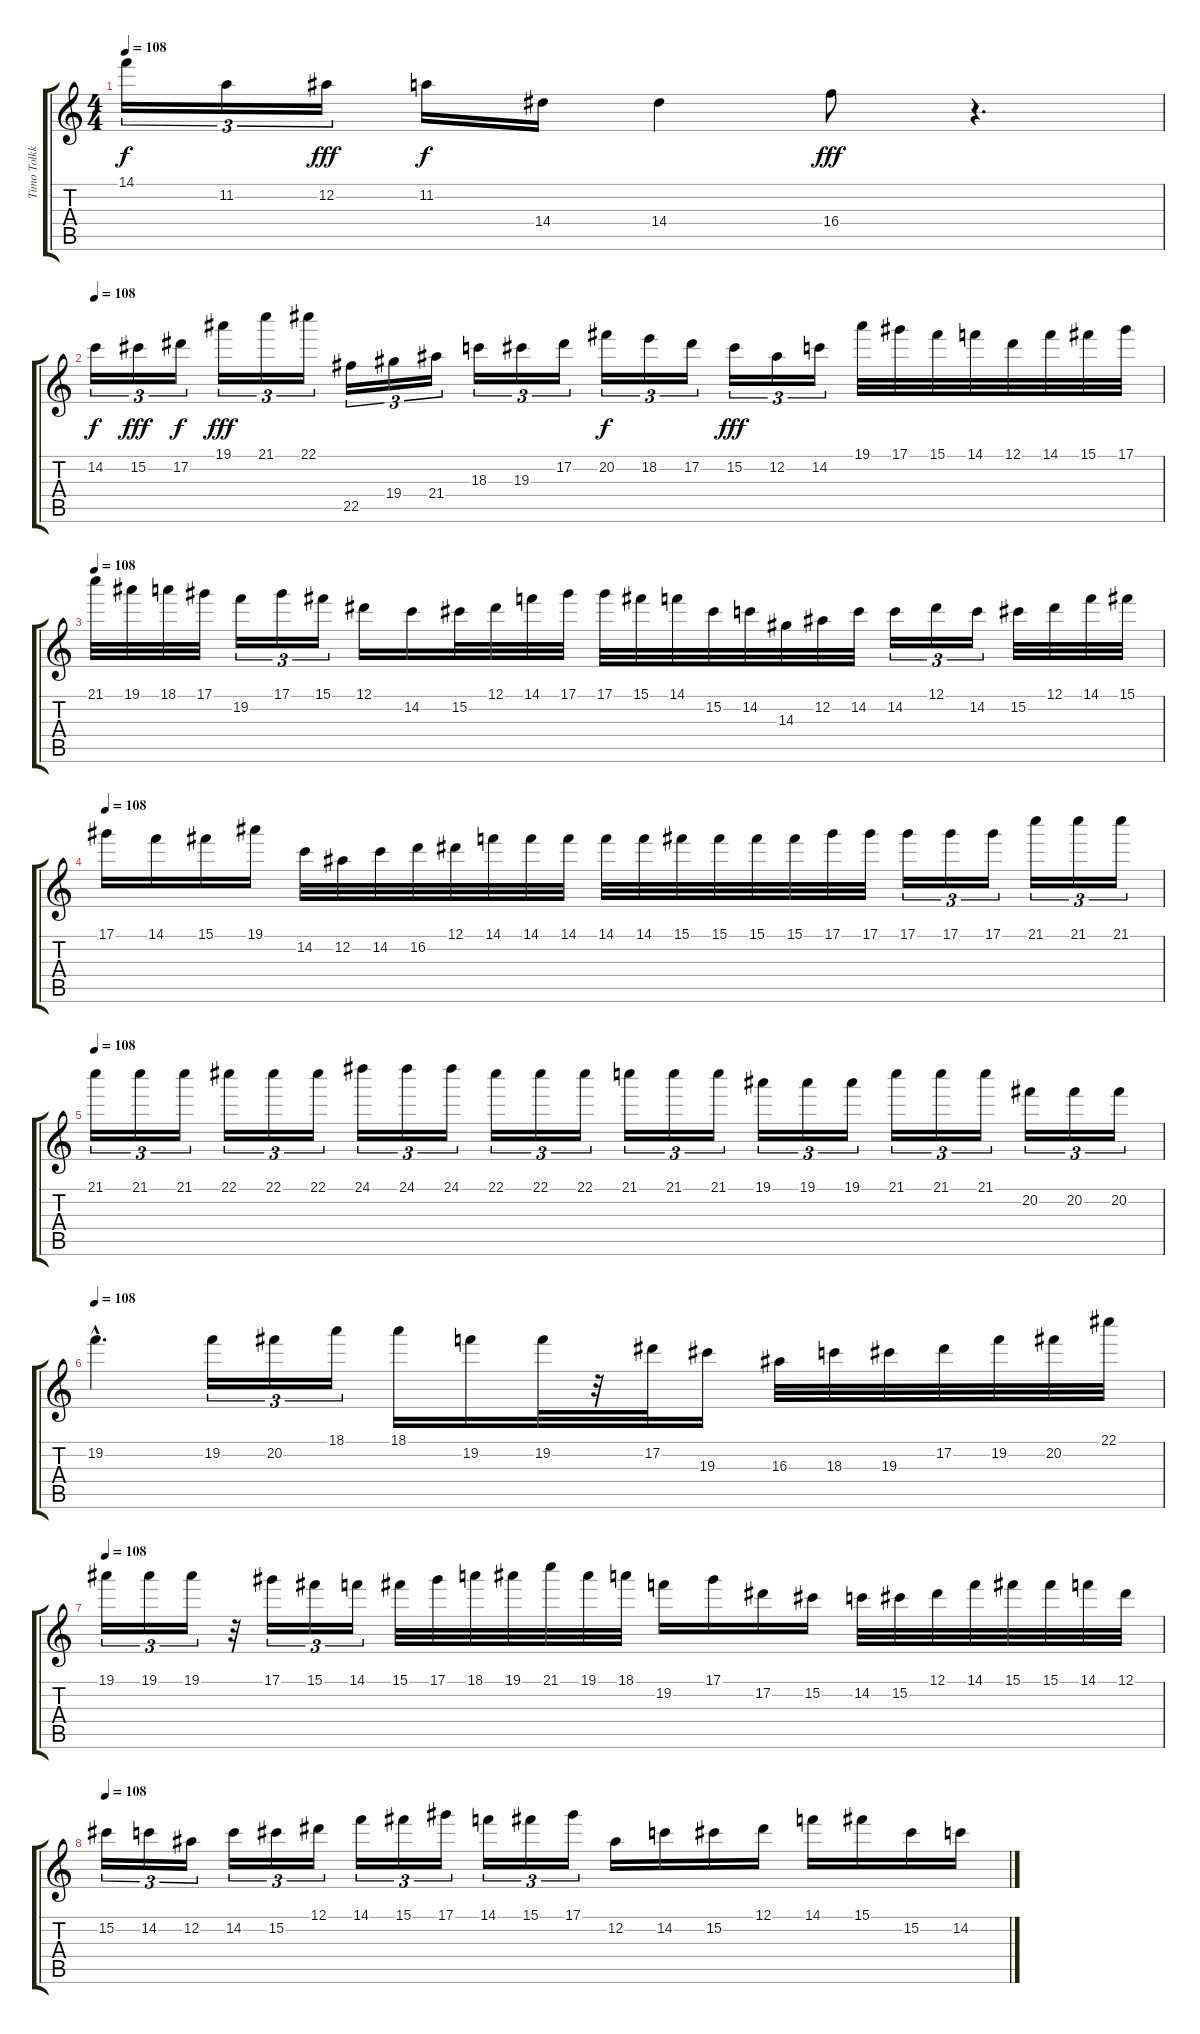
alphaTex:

\track ("Timo Tolkki (Lead Guitar)" "Timo Tolkk") {instrument overdrivenguitar}
\staff {score tabs}
\tuning (Eb4 Bb3 Gb3 Db3 Ab2 Eb2) {hide}
\ts (4 4)
\tempo 108
\clef g2
\ks c
14.1.16{tu (3 2) dy f} 11.2.16{tu (3 2)} 12.2.16{tu (3 2) dy fff} 11.2.16{dy f} 14.4.16 14.4.4 16.4.8{dy fff} r.4{d} |
\tempo 108
14.2.16{tu (3 2) dy f} 15.2.16{tu (3 2) dy fff} 17.2.16{tu (3 2) dy f} 19.1.16{tu (3 2) dy fff} 21.1.16{tu (3 2)} 22.1.16{tu (3 2)} 22.5.16{tu (3 2)} 19.4.16{tu (3 2)} 21.4.16{tu (3 2)} 18.3.16{tu (3 2)} 19.3.16{tu (3 2)} 17.2.16{tu (3 2)} 20.2.16{tu (3 2) dy f} 18.2.16{tu (3 2)} 17.2.16{tu (3 2)} 15.2.16{tu (3 2) dy fff} 12.2.16{tu (3 2)} 14.2.16{tu (3 2)} 19.1.32 17.1.32 15.1.32 14.1.32 12.1.32 14.1.32 15.1.32 17.1.32 |
\tempo 108
21.1.32 19.1.32 18.1.32 17.1.32 19.2.16{tu (3 2)} 17.1.16{tu (3 2)} 15.1.16{tu (3 2)} 12.1.16 14.2.16 15.2.32 12.1.32 14.1.32 17.1.32 17.1.32 15.1.32 14.1.32 15.2.32 14.2.32 14.3.32 12.2.32 14.2.32 14.2.16{tu (3 2)} 12.1.16{tu (3 2)} 14.2.16{tu (3 2)} 15.2.32 12.1.32 14.1.32 15.1.32 |
\tempo 108
17.1.16 14.1.16 15.1.16 19.1.16 14.2.32 12.2.32 14.2.32 16.2.32 12.1.32 14.1.32 14.1.32 14.1.32 14.1.32 14.1.32 15.1.32 15.1.32 15.1.32 15.1.32 17.1.32 17.1.32 17.1.16{tu (3 2)} 17.1.16{tu (3 2)} 17.1.16{tu (3 2)} 21.1.16{tu (3 2)} 21.1.16{tu (3 2)} 21.1.16{tu (3 2)} |
\tempo 108
21.1.16{tu (3 2)} 21.1.16{tu (3 2)} 21.1.16{tu (3 2)} 22.1.16{tu (3 2)} 22.1.16{tu (3 2)} 22.1.16{tu (3 2)} 24.1.16{tu (3 2)} 24.1.16{tu (3 2)} 24.1.16{tu (3 2)} 22.1.16{tu (3 2)} 22.1.16{tu (3 2)} 22.1.16{tu (3 2)} 21.1.16{tu (3 2)} 21.1.16{tu (3 2)} 21.1.16{tu (3 2)} 19.1.16{tu (3 2)} 19.1.16{tu (3 2)} 19.1.16{tu (3 2)} 21.1.16{tu (3 2)} 21.1.16{tu (3 2)} 21.1.16{tu (3 2)} 20.2.16{tu (3 2)} 20.2.16{tu (3 2)} 20.2.16{tu (3 2)} |
\tempo 108
19.2{hac}.4{d} 19.2.16{tu (3 2)} 20.2.16{tu (3 2)} 18.1.16{tu (3 2)} 18.1.16 19.2.16 19.2.32 r.32 17.2.32 19.3.16 16.3.32 18.3.32 19.3.32 17.2.32 19.2.32 20.2.32 22.1.32 |
\tempo 108
19.1.16{tu (3 2)} 19.1.16{tu (3 2)} 19.1.16{tu (3 2)} r.32 17.1.16{tu (3 2)} 15.1.16{tu (3 2)} 14.1.16{tu (3 2)} 15.1.32 17.1.32 18.1.32 19.1.32 21.1.32 19.1.32 18.1.32 19.2.16 17.1.16 17.2.16 15.2.16 14.2.32 15.2.32 12.1.32 14.1.32 15.1.32 15.1.32 14.1.32 12.1.32 |
\tempo 108
15.2.16{tu (3 2)} 14.2.16{tu (3 2)} 12.2.16{tu (3 2)} 14.2.16{tu (3 2)} 15.2.16{tu (3 2)} 12.1.16{tu (3 2)} 14.1.16{tu (3 2)} 15.1.16{tu (3 2)} 17.1.16{tu (3 2)} 14.1.16{tu (3 2)} 15.1.16{tu (3 2)} 17.1.16{tu (3 2)} 12.2.16 14.2.16 15.2.16 12.1.16 14.1.16 15.1.16 15.2.16 14.2.16
